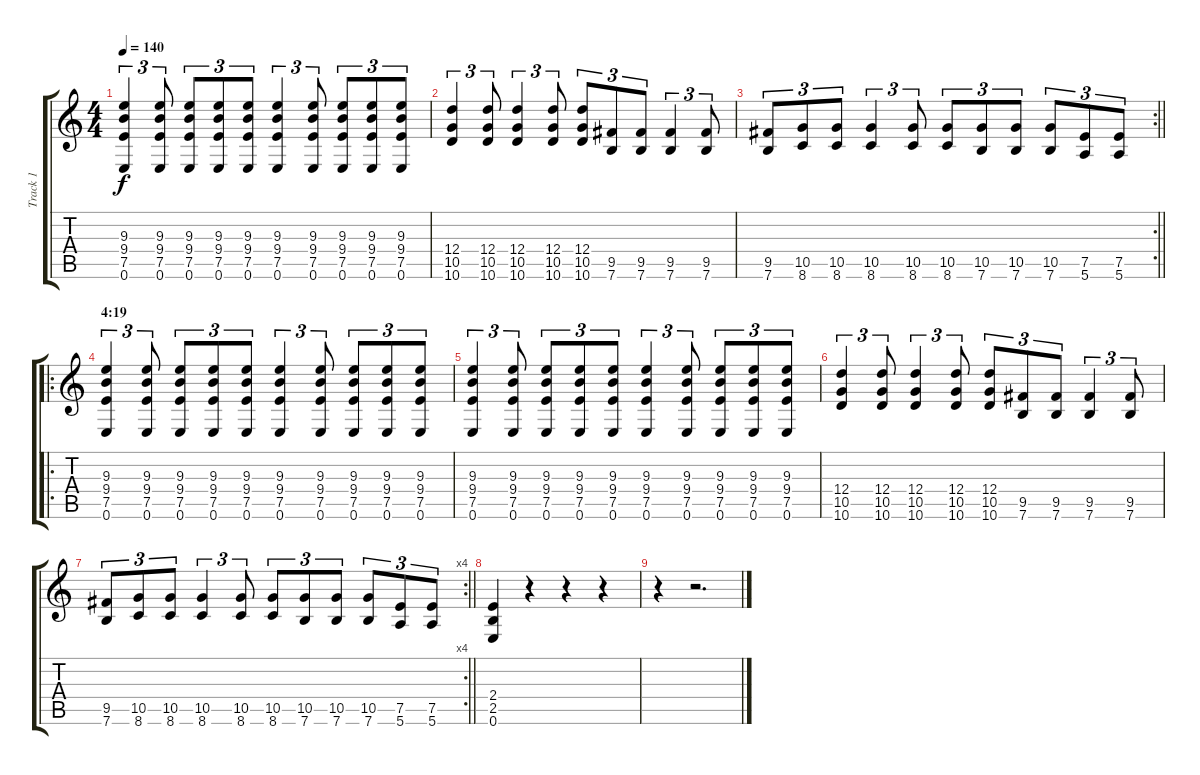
\track ("Track 1" "Track 1") {instrument distortionguitar}
\staff {score tabs}
\tuning (E4 B3 G3 D3 A2 E2) {hide}
\ts (4 4)
\tempo 140
\clef g2
\ks c
(9.3 9.4 7.5 0.6).4{tu (3 2) dy f} (9.3 9.4 7.5 0.6).8{tu (3 2)} (9.3 9.4 7.5 0.6).8{tu (3 2)} (9.3 9.4 7.5 0.6).8{tu (3 2)} (9.3 9.4 7.5 0.6).8{tu (3 2)} (9.3 9.4 7.5 0.6).4{tu (3 2)} (9.3 9.4 7.5 0.6).8{tu (3 2)} (9.3 9.4 7.5 0.6).8{tu (3 2)} (9.3 9.4 7.5 0.6).8{tu (3 2)} (9.3 9.4 7.5 0.6).8{tu (3 2)} |
(12.4 10.5 10.6).4{tu (3 2)} (12.4 10.5 10.6).8{tu (3 2)} (12.4 10.5 10.6).4{tu (3 2)} (12.4 10.5 10.6).8{tu (3 2)} (12.4 10.5 10.6).8{tu (3 2)} (9.5 7.6).8{tu (3 2)} (9.5 7.6).8{tu (3 2)} (9.5 7.6).4{tu (3 2)} (9.5 7.6).8{tu (3 2)} |
\rc 2
\barLineRight lightlight
(9.5 7.6).8{tu (3 2)} (10.5 8.6).8{tu (3 2)} (10.5 8.6).8{tu (3 2)} (10.5 8.6).4{tu (3 2)} (10.5 8.6).8{tu (3 2)} (10.5 8.6).8{tu (3 2)} (10.5 7.6).8{tu (3 2)} (10.5 7.6).8{tu (3 2)} (10.5 7.6).8{tu (3 2)} (7.5 5.6).8{tu (3 2)} (7.5 5.6).8{tu (3 2)} |
\ro
\section ("" "4:19")
(9.3 9.4 7.5 0.6).4{tu (3 2)} (9.3 9.4 7.5 0.6).8{tu (3 2)} (9.3 9.4 7.5 0.6).8{tu (3 2)} (9.3 9.4 7.5 0.6).8{tu (3 2)} (9.3 9.4 7.5 0.6).8{tu (3 2)} (9.3 9.4 7.5 0.6).4{tu (3 2)} (9.3 9.4 7.5 0.6).8{tu (3 2)} (9.3 9.4 7.5 0.6).8{tu (3 2)} (9.3 9.4 7.5 0.6).8{tu (3 2)} (9.3 9.4 7.5 0.6).8{tu (3 2)} |
(9.3 9.4 7.5 0.6).4{tu (3 2)} (9.3 9.4 7.5 0.6).8{tu (3 2)} (9.3 9.4 7.5 0.6).8{tu (3 2)} (9.3 9.4 7.5 0.6).8{tu (3 2)} (9.3 9.4 7.5 0.6).8{tu (3 2)} (9.3 9.4 7.5 0.6).4{tu (3 2)} (9.3 9.4 7.5 0.6).8{tu (3 2)} (9.3 9.4 7.5 0.6).8{tu (3 2)} (9.3 9.4 7.5 0.6).8{tu (3 2)} (9.3 9.4 7.5 0.6).8{tu (3 2)} |
(12.4 10.5 10.6).4{tu (3 2)} (12.4 10.5 10.6).8{tu (3 2)} (12.4 10.5 10.6).4{tu (3 2)} (12.4 10.5 10.6).8{tu (3 2)} (12.4 10.5 10.6).8{tu (3 2)} (9.5 7.6).8{tu (3 2)} (9.5 7.6).8{tu (3 2)} (9.5 7.6).4{tu (3 2)} (9.5 7.6).8{tu (3 2)} |
\rc 4
\barLineRight lightlight
(9.5 7.6).8{tu (3 2)} (10.5 8.6).8{tu (3 2)} (10.5 8.6).8{tu (3 2)} (10.5 8.6).4{tu (3 2)} (10.5 8.6).8{tu (3 2)} (10.5 8.6).8{tu (3 2)} (10.5 7.6).8{tu (3 2)} (10.5 7.6).8{tu (3 2)} (10.5 7.6).8{tu (3 2)} (7.5 5.6).8{tu (3 2)} (7.5 5.6).8{tu (3 2)} |
(2.4 2.5 0.6).4 r.4 r.4 r.4 |
r.4 r.2{d}
